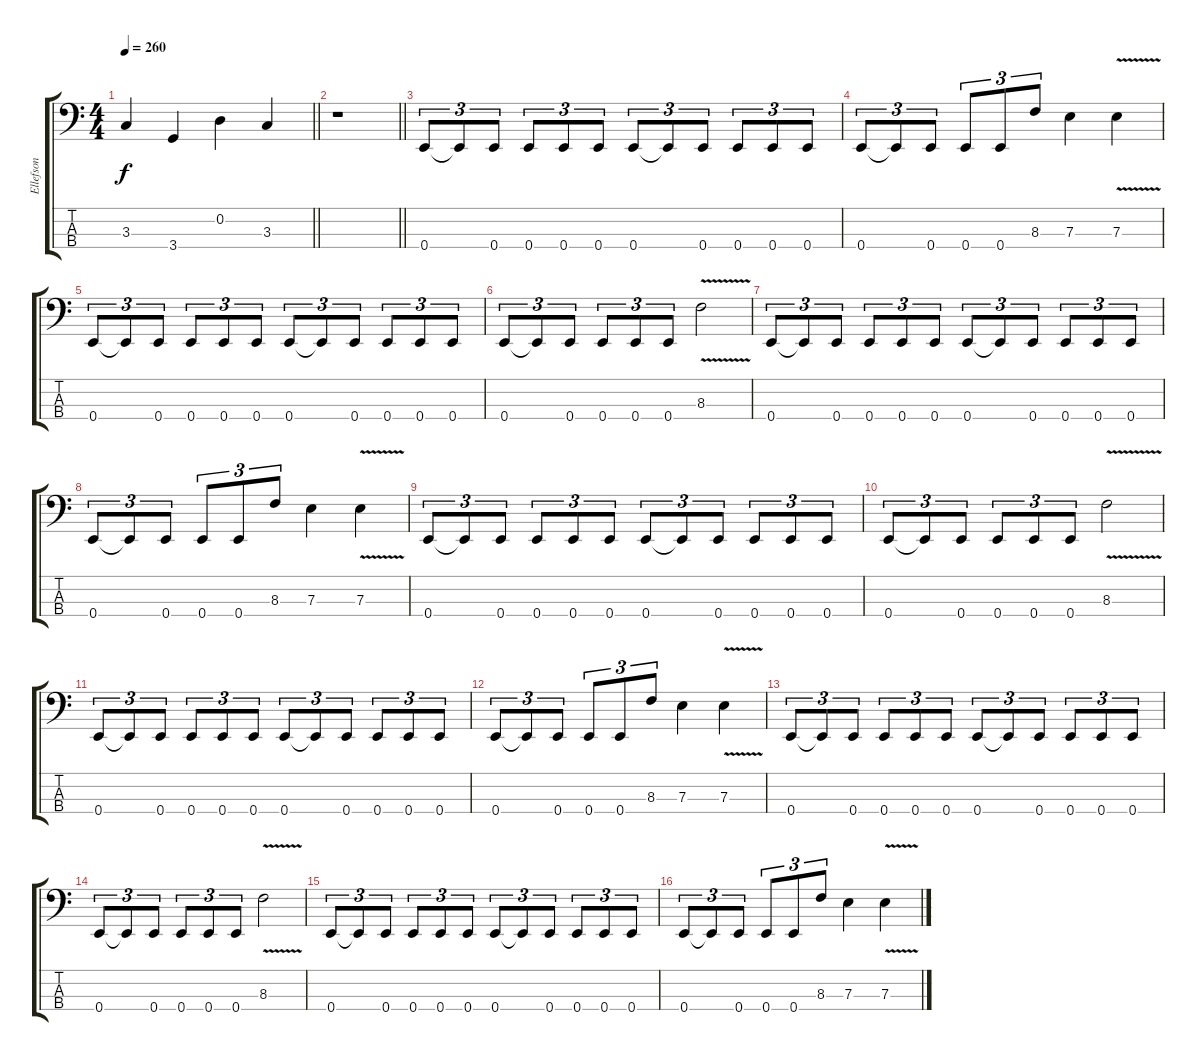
\track ("Ellefson" "Ellefson") {instrument electricbasspick}
\staff {score tabs}
\tuning (G2 D2 A1 E1) {hide}
\ts (4 4)
\tempo 260
\clef f4
\barLineRight lightlight
\ks c
3.3.4{dy f} 3.4.4 0.2.4 3.3.4 |
\barLineRight lightlight
r.1 |
0.4.8{tu (3 2)} 0.4{t}.8{tu (3 2)} 0.4.8{tu (3 2)} 0.4.8{tu (3 2)} 0.4.8{tu (3 2)} 0.4.8{tu (3 2)} 0.4.8{tu (3 2)} 0.4{t}.8{tu (3 2)} 0.4.8{tu (3 2)} 0.4.8{tu (3 2)} 0.4.8{tu (3 2)} 0.4.8{tu (3 2)} |
0.4.8{tu (3 2)} 0.4{t}.8{tu (3 2)} 0.4.8{tu (3 2)} 0.4.8{tu (3 2)} 0.4.8{tu (3 2)} 8.3.8{tu (3 2)} 7.3.4 7.3{v}.4 |
0.4.8{tu (3 2)} 0.4{t}.8{tu (3 2)} 0.4.8{tu (3 2)} 0.4.8{tu (3 2)} 0.4.8{tu (3 2)} 0.4.8{tu (3 2)} 0.4.8{tu (3 2)} 0.4{t}.8{tu (3 2)} 0.4.8{tu (3 2)} 0.4.8{tu (3 2)} 0.4.8{tu (3 2)} 0.4.8{tu (3 2)} |
0.4.8{tu (3 2)} 0.4{t}.8{tu (3 2)} 0.4.8{tu (3 2)} 0.4.8{tu (3 2)} 0.4.8{tu (3 2)} 0.4.8{tu (3 2)} 8.3{v}.2 |
0.4.8{tu (3 2)} 0.4{t}.8{tu (3 2)} 0.4.8{tu (3 2)} 0.4.8{tu (3 2)} 0.4.8{tu (3 2)} 0.4.8{tu (3 2)} 0.4.8{tu (3 2)} 0.4{t}.8{tu (3 2)} 0.4.8{tu (3 2)} 0.4.8{tu (3 2)} 0.4.8{tu (3 2)} 0.4.8{tu (3 2)} |
0.4.8{tu (3 2)} 0.4{t}.8{tu (3 2)} 0.4.8{tu (3 2)} 0.4.8{tu (3 2)} 0.4.8{tu (3 2)} 8.3.8{tu (3 2)} 7.3.4 7.3{v}.4 |
0.4.8{tu (3 2)} 0.4{t}.8{tu (3 2)} 0.4.8{tu (3 2)} 0.4.8{tu (3 2)} 0.4.8{tu (3 2)} 0.4.8{tu (3 2)} 0.4.8{tu (3 2)} 0.4{t}.8{tu (3 2)} 0.4.8{tu (3 2)} 0.4.8{tu (3 2)} 0.4.8{tu (3 2)} 0.4.8{tu (3 2)} |
0.4.8{tu (3 2)} 0.4{t}.8{tu (3 2)} 0.4.8{tu (3 2)} 0.4.8{tu (3 2)} 0.4.8{tu (3 2)} 0.4.8{tu (3 2)} 8.3{v}.2 |
0.4.8{tu (3 2)} 0.4{t}.8{tu (3 2)} 0.4.8{tu (3 2)} 0.4.8{tu (3 2)} 0.4.8{tu (3 2)} 0.4.8{tu (3 2)} 0.4.8{tu (3 2)} 0.4{t}.8{tu (3 2)} 0.4.8{tu (3 2)} 0.4.8{tu (3 2)} 0.4.8{tu (3 2)} 0.4.8{tu (3 2)} |
0.4.8{tu (3 2)} 0.4{t}.8{tu (3 2)} 0.4.8{tu (3 2)} 0.4.8{tu (3 2)} 0.4.8{tu (3 2)} 8.3.8{tu (3 2)} 7.3.4 7.3{v}.4 |
0.4.8{tu (3 2)} 0.4{t}.8{tu (3 2)} 0.4.8{tu (3 2)} 0.4.8{tu (3 2)} 0.4.8{tu (3 2)} 0.4.8{tu (3 2)} 0.4.8{tu (3 2)} 0.4{t}.8{tu (3 2)} 0.4.8{tu (3 2)} 0.4.8{tu (3 2)} 0.4.8{tu (3 2)} 0.4.8{tu (3 2)} |
0.4.8{tu (3 2)} 0.4{t}.8{tu (3 2)} 0.4.8{tu (3 2)} 0.4.8{tu (3 2)} 0.4.8{tu (3 2)} 0.4.8{tu (3 2)} 8.3{v}.2 |
0.4.8{tu (3 2)} 0.4{t}.8{tu (3 2)} 0.4.8{tu (3 2)} 0.4.8{tu (3 2)} 0.4.8{tu (3 2)} 0.4.8{tu (3 2)} 0.4.8{tu (3 2)} 0.4{t}.8{tu (3 2)} 0.4.8{tu (3 2)} 0.4.8{tu (3 2)} 0.4.8{tu (3 2)} 0.4.8{tu (3 2)} |
0.4.8{tu (3 2)} 0.4{t}.8{tu (3 2)} 0.4.8{tu (3 2)} 0.4.8{tu (3 2)} 0.4.8{tu (3 2)} 8.3.8{tu (3 2)} 7.3.4 7.3{v}.4
